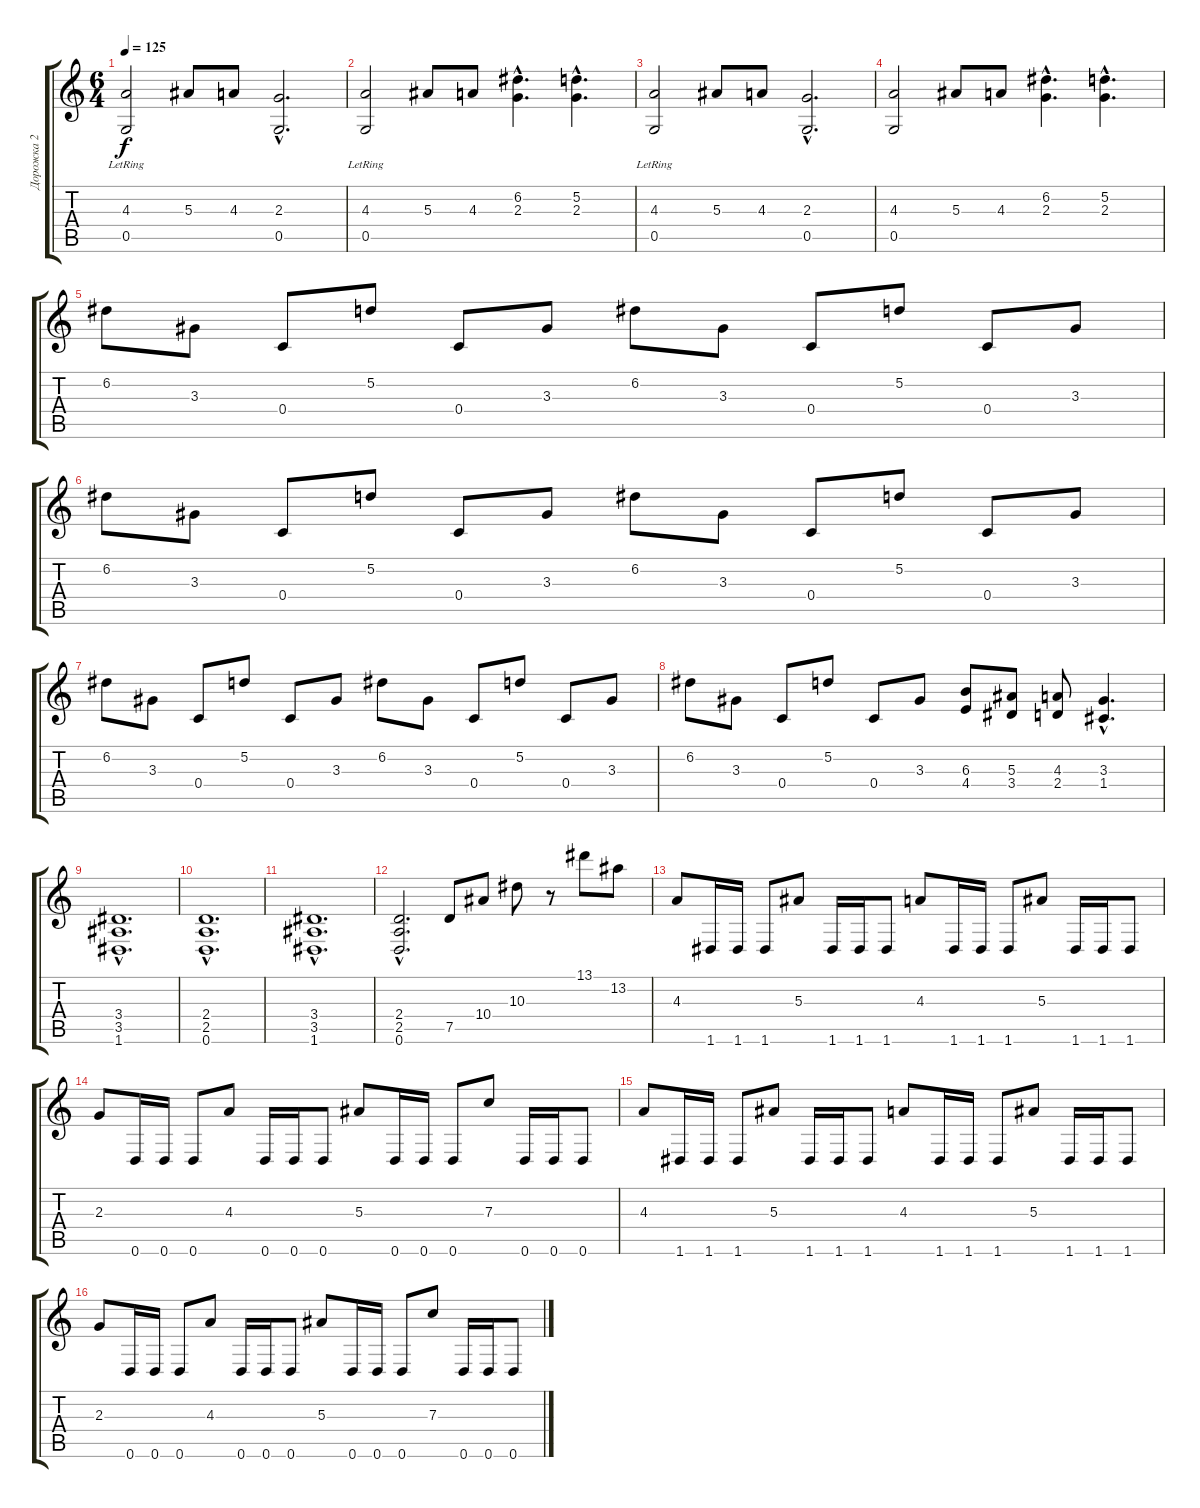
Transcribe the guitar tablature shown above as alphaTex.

\track ("Дорожка 2" "Дорожка 2") {instrument distortionguitar}
\staff {score tabs}
\tuning (D4 A3 F3 C3 G2 D2) {hide}
\ts (6 4)
\tempo 125
\clef g2
\ks c
(4.3 0.5{lr}).2{dy f} 5.3.8 4.3.8 (2.3{hac} 0.5{hac}).2{d} |
(4.3 0.5{lr}).2 5.3.8 4.3.8 (6.2{hac} 2.3{hac}).4{d} (5.2{hac} 2.3{hac}).4{d} |
(4.3 0.5{lr}).2 5.3.8 4.3.8 (2.3{hac} 0.5{hac}).2{d} |
(4.3 0.5).2 5.3.8 4.3.8 (6.2{hac} 2.3{hac}).4{d} (5.2{hac} 2.3{hac}).4{d} |
6.2.8 3.3.8 0.4.8 5.2.8 0.4.8 3.3.8 6.2.8 3.3.8 0.4.8 5.2.8 0.4.8 3.3.8 |
6.2.8 3.3.8 0.4.8 5.2.8 0.4.8 3.3.8 6.2.8 3.3.8 0.4.8 5.2.8 0.4.8 3.3.8 |
6.2.8 3.3.8 0.4.8 5.2.8 0.4.8 3.3.8 6.2.8 3.3.8 0.4.8 5.2.8 0.4.8 3.3.8 |
6.2.8 3.3.8 0.4.8 5.2.8 0.4.8 3.3.8 (6.3 4.4).8 (5.3 3.4).8 (4.3 2.4).8 (3.3{hac} 1.4{hac}).4{d} |
(3.4{hac} 3.5{hac} 1.6{hac}).1{d} |
(2.4{hac} 2.5{hac} 0.6{hac}).1{d} |
(3.4{hac} 3.5{hac} 1.6{hac}).1{d} |
(2.4{hac} 2.5{hac} 0.6{hac}).2{d} 7.5.8 10.4.8 10.3.8 r.8 13.1.8 13.2.8 |
4.3.8 1.6.16 1.6.16 1.6.8 5.3.8 1.6.16 1.6.16 1.6.8 4.3.8 1.6.16 1.6.16 1.6.8 5.3.8 1.6.16 1.6.16 1.6.8 |
2.3.8 0.6.16 0.6.16 0.6.8 4.3.8 0.6.16 0.6.16 0.6.8 5.3.8 0.6.16 0.6.16 0.6.8 7.3.8 0.6.16 0.6.16 0.6.8 |
4.3.8 1.6.16 1.6.16 1.6.8 5.3.8 1.6.16 1.6.16 1.6.8 4.3.8 1.6.16 1.6.16 1.6.8 5.3.8 1.6.16 1.6.16 1.6.8 |
2.3.8 0.6.16 0.6.16 0.6.8 4.3.8 0.6.16 0.6.16 0.6.8 5.3.8 0.6.16 0.6.16 0.6.8 7.3.8 0.6.16 0.6.16 0.6.8
